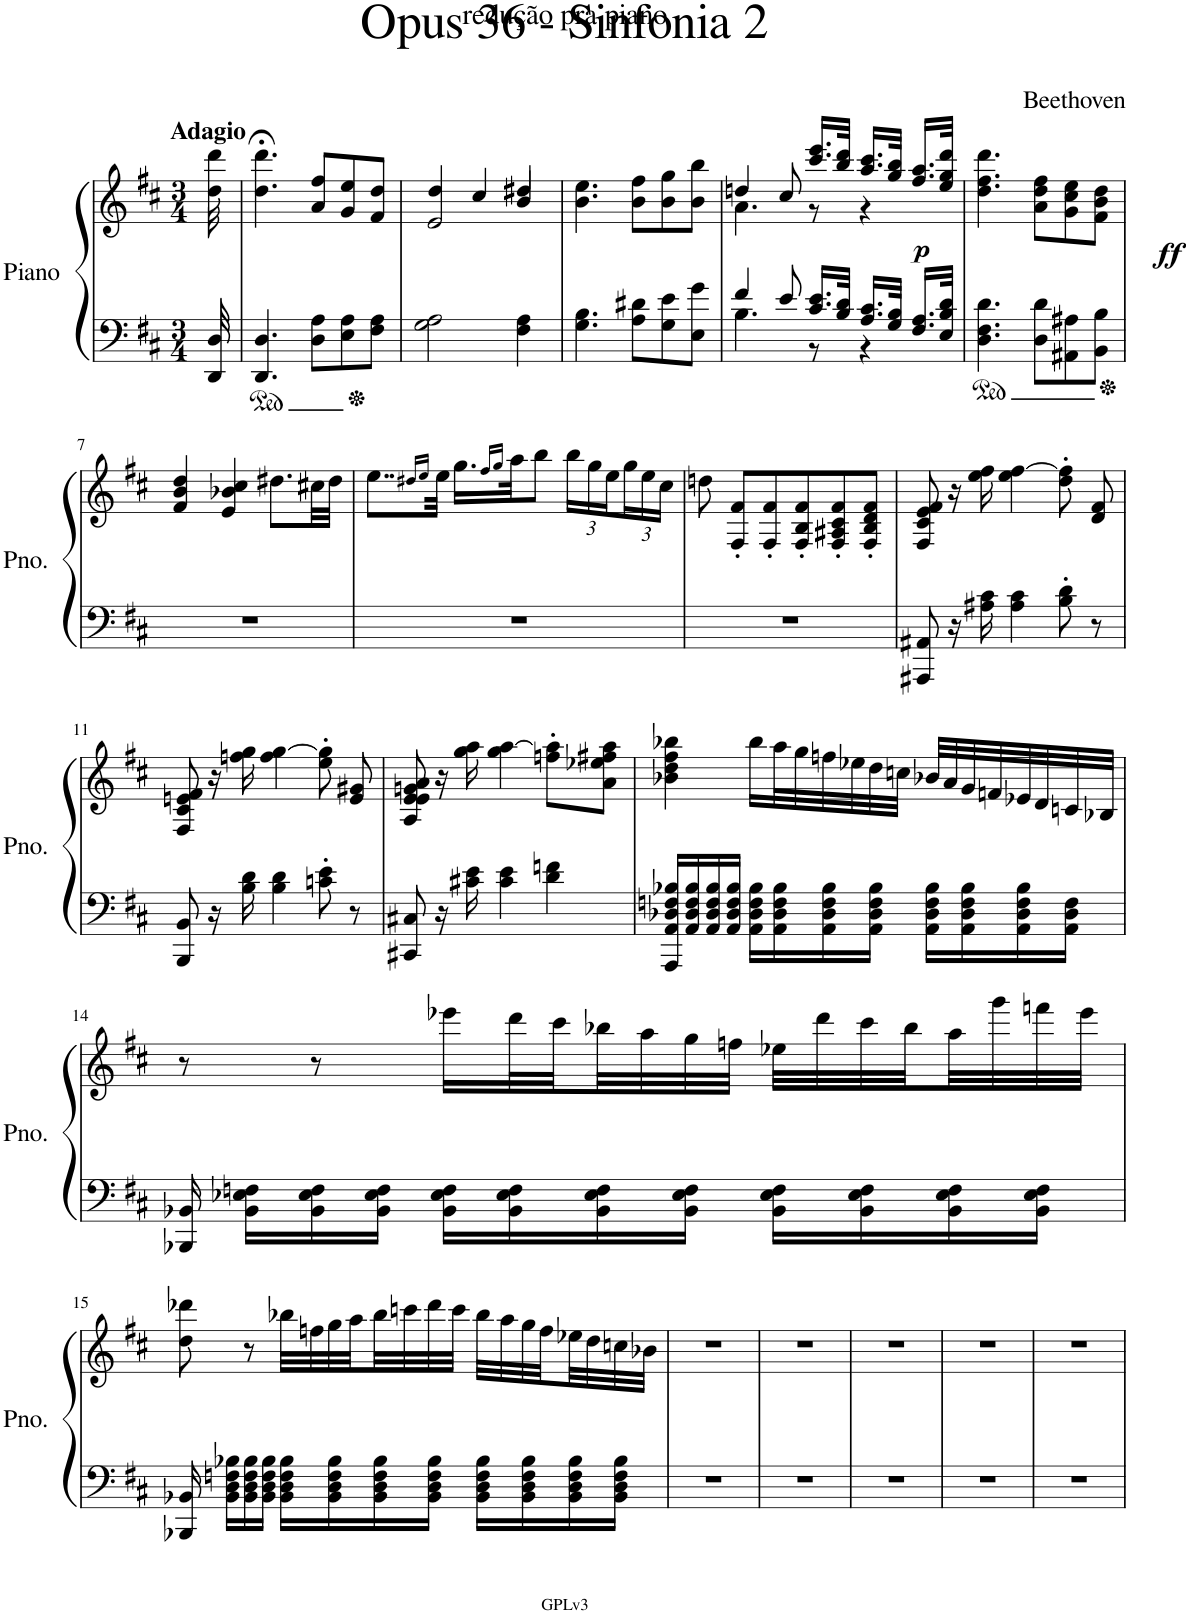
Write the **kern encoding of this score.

**kern	**kern	**dynam
*part1	*part1	*part1
*staff2	*staff1	*staff1/2
*I"Piano	*	*
*I'Pno.	*	*
*clefF4	*clefG2	*
*k[f#c#]	*k[f#c#]	*
*M3/4	*M3/4	*
=1	=1	=1
!	!LO:TX:a:B:t=Adagio	!
32DD/ 32D/	32dd\ 32ddd\	.
=2	=2	=2
4.DD/ 4.D/	4.dd\;< 4.ddd\;<	.
8D\ 8A\L	8a/ 8ff#/L	.
8E\ 8A\	8g/ 8ee/	.
8F#\ 8A\J	8f#/ 8dd/J	.
=3	=3	=3
*	*^	*
2G\ 2A\	2e/	4dd/	.
.	.	4cc#/	.
4F#\ 4A\	4b/	4dd#X/	.
*	*v	*v	*
=4	=4	=4
4.G\ 4.B\	4.b\ 4.ee\	.
8A\ 8d#X\L	8b\ 8ff#\L	.
8G\ 8e\	8b\ 8gg\	.
8E\ 8g\J	8b\ 8bb\J	.
=5	=5	=5
*^	*^	*
4f#/	4.B\	4ddn/	4.a\	.
8e/	.	8cc#/	.	.
!	!	!	!	!LO:DY:b
16.c#/ 16.e/LL	8r	16.ccc#/ 16.eee/LL	8r	p
32B/ 32d/JJk	.	32bb/ 32ddd/JJk	.	.
16.A/ 16.c#/LL	4r	16.aa/ 16.ccc#/LL	4r	.
32G/ 32B/JJk	.	32gg/ 32bb/JJk	.	.
16.F#/ 16.A/LL	.	16.ff#/ 16.aa/LL	.	.
!	!	!	!	!LO:DY:b
32E/ 32B/ 32d/JJk	.	32ee/ 32gg/ 32ddd/JJk	.	ff
*v	*v	*	*	*
*	*v	*v	*
=6	=6	=6
4.D\ 4.F#\ 4.d\	4.dd\ 4.ff#\ 4.ddd\	.
8D\ 8d\L	8a\ 8dd\ 8ff#\L	.
8AA#X\ 8A#X\	8g\ 8cc#\ 8ee\	.
8BB\ 8B\J	8f#\ 8b\ 8dd\J	.
!!LO:LB:g=z
=7	=7	=7
2.r	4f#/ 4b/ 4dd/	.
.	4e/ 4b-X/ 4cc#/	.
.	8.dd#X\L	.
.	32cc#X\LL	.
.	32dd#\JJJ	.
=8	=8	=8
2.r	8..ee\L	.
.	16qdd#X/LL	.
.	16qee/JJ	.
.	32ee\Jkk	.
.	16.gg\LL	.
.	16qff#/LL	.
.	16qgg/JJ	.
.	32aa\JK	.
.	8bb\J	.
*	*Xbrackettup	*
.	24bb\LL	.
.	24gg\	.
.	24ee\	.
.	24gg\	.
.	24ee\	.
.	24cc#\JJ	.
=9	=9	=9
2.r	8ddn\	.
.	8F#/' 8f#/'L	.
.	8F#/' 8f#/'	.
.	8F#/' 8B/' 8f#/'	.
.	8F#/' 8A#X/' 8c#/' 8f#/'	.
.	8F#/' 8B/' 8d/' 8f#/'J	.
=10	=10	=10
8AAA#X/ 8AA#X/	8F#/ 8c#/ 8e/ 8f#/	.
16r	16r	.
16A#X\ 16c#\	16ee\ 16ff#\	.
4A#\ 4c#\	4ee\ [4ff#\	.
8B\' 8d\'	8dd\' 8ff#\]'	.
8r	8d/ 8f#/	.
!!LO:LB:g=z
=11	=11	=11
8BBB/ 8BB/	8F#/ 8c#/ 8en/ 8f#/	.
16r	16r	.
16B\ 16d\	16ffn\ 16gg\	.
4B\ 4d\	4ff\ [4gg\	.
8cn\' 8e\'	8ee\' 8gg\]'	.
8r	8e/ 8g#X/	.
=12	=12	=12
8CC#X/ 8C#X/	8A/ 8e/ 8e/ 8gn/ 8a/	.
16r	16r	.
16c#X\ 16e\	16gg\ 16aa\	.
4c#\ 4e\	4gg\ [4aa\	.
4d\ 4fn\	8ffn\' 8aa\]'L	.
.	8a\ 8ee-X\ 8ff#X\ 8aa\J	.
=13	=13	=13
16AAA/ 16AA/ 16D-X/ 16Fn/ 16B-X/LL	4b-X\ 4dd\ 4ff#\ 4bb-X\	.
16AA/ 16D-/ 16F/ 16B-/	.	.
16AA/ 16D-/ 16F/ 16B-/	.	.
16AA/ 16D-/ 16F/ 16B-/JJ	.	.
16AA\ 16D-\ 16F\ 16B-\LL	16bb-\LL	.
16AA\ 16D-\ 16F\ 16B-\	32aa\L	.
.	32gg\	.
16AA\ 16D-\ 16F\ 16B-\	32ffn\	.
.	32ee-X\	.
16AA\ 16D-\ 16F\ 16B-\JJ	32dd\	.
.	32ccn\JJJ	.
16AA\ 16D-\ 16F\ 16B-\LL	32b-X/LLL	.
.	32a/	.
16AA\ 16D-\ 16F\ 16B-\	32g/	.
.	32fn/	.
16AA\ 16D-\ 16F\ 16B-\	32e-X/	.
.	32d/	.
16AA\ 16D-\ 16F\JJ	32cn/	.
.	32B-X/JJJ	.
!!LO:LB:g=z
=14	=14	=14
16BBB-X/ 16BB-X/	8r	.
16BB-\ 16E-X\ 16Fn\LL	.	.
16BB-\ 16E-\ 16F\	8r	.
16BB-\ 16E-\ 16F\JJ	.	.
16BB-\ 16E-\ 16F\LL	16eee-X\LL	.
16BB-\ 16E-\ 16F\	32ddd\L	.
.	32ccc#\	.
16BB-\ 16E-\ 16F\	32bb-X\	.
.	32aa\	.
16BB-\ 16E-\ 16F\JJ	32gg\	.
.	32ffn\JJJ	.
16BB-\ 16E-\ 16F\LL	32ee-X\LLL	.
.	32ddd\	.
16BB-\ 16E-\ 16F\	32ccc#\	.
.	32bb-\	.
16BB-\ 16E-\ 16F\	32aa\	.
.	32ggg\	.
16BB-\ 16E-\ 16F\JJ	32fffn\	.
.	32eee-\JJJ	.
!!LO:LB:g=z
=15	=15	=15
16BBB-X/ 16BB-X/	8dd\ 8ddd-X\	.
16BB-\ 16D\ 16Fn\ 16B-X\LL	.	.
16BB-\ 16D\ 16F\ 16B-\	8r	.
16BB-\ 16D\ 16F\ 16B-\JJ	.	.
16BB-\ 16D\ 16F\ 16B-\LL	32bb-X\LLL	.
.	32ffn\	.
16BB-\ 16D\ 16F\ 16B-\	32gg\	.
.	32aa\	.
16BB-\ 16D\ 16F\ 16B-\	32bb-\	.
.	32cccn\	.
16BB-\ 16D\ 16F\ 16B-\JJ	32ddd-\	.
.	32ccc\JJJ	.
16BB-\ 16D\ 16F\ 16B-\LL	32bb-\LLL	.
.	32aa\	.
16BB-\ 16D\ 16F\ 16B-\	32gg\	.
.	32ff\	.
16BB-\ 16D\ 16F\ 16B-\	32ee-X\	.
.	32dd\	.
16BB-\ 16D\ 16F\ 16B-\JJ	32ccn\	.
.	32b-X\JJJ	.
=16	=16	=16
2.r	2.r	.
=17	=17	=17
2.r	2.r	.
=18	=18	=18
2.r	2.r	.
=19	=19	=19
2.r	2.r	.
=20	=20	=20
2.r	2.r	.
=	=	=
*-	*-	*-
